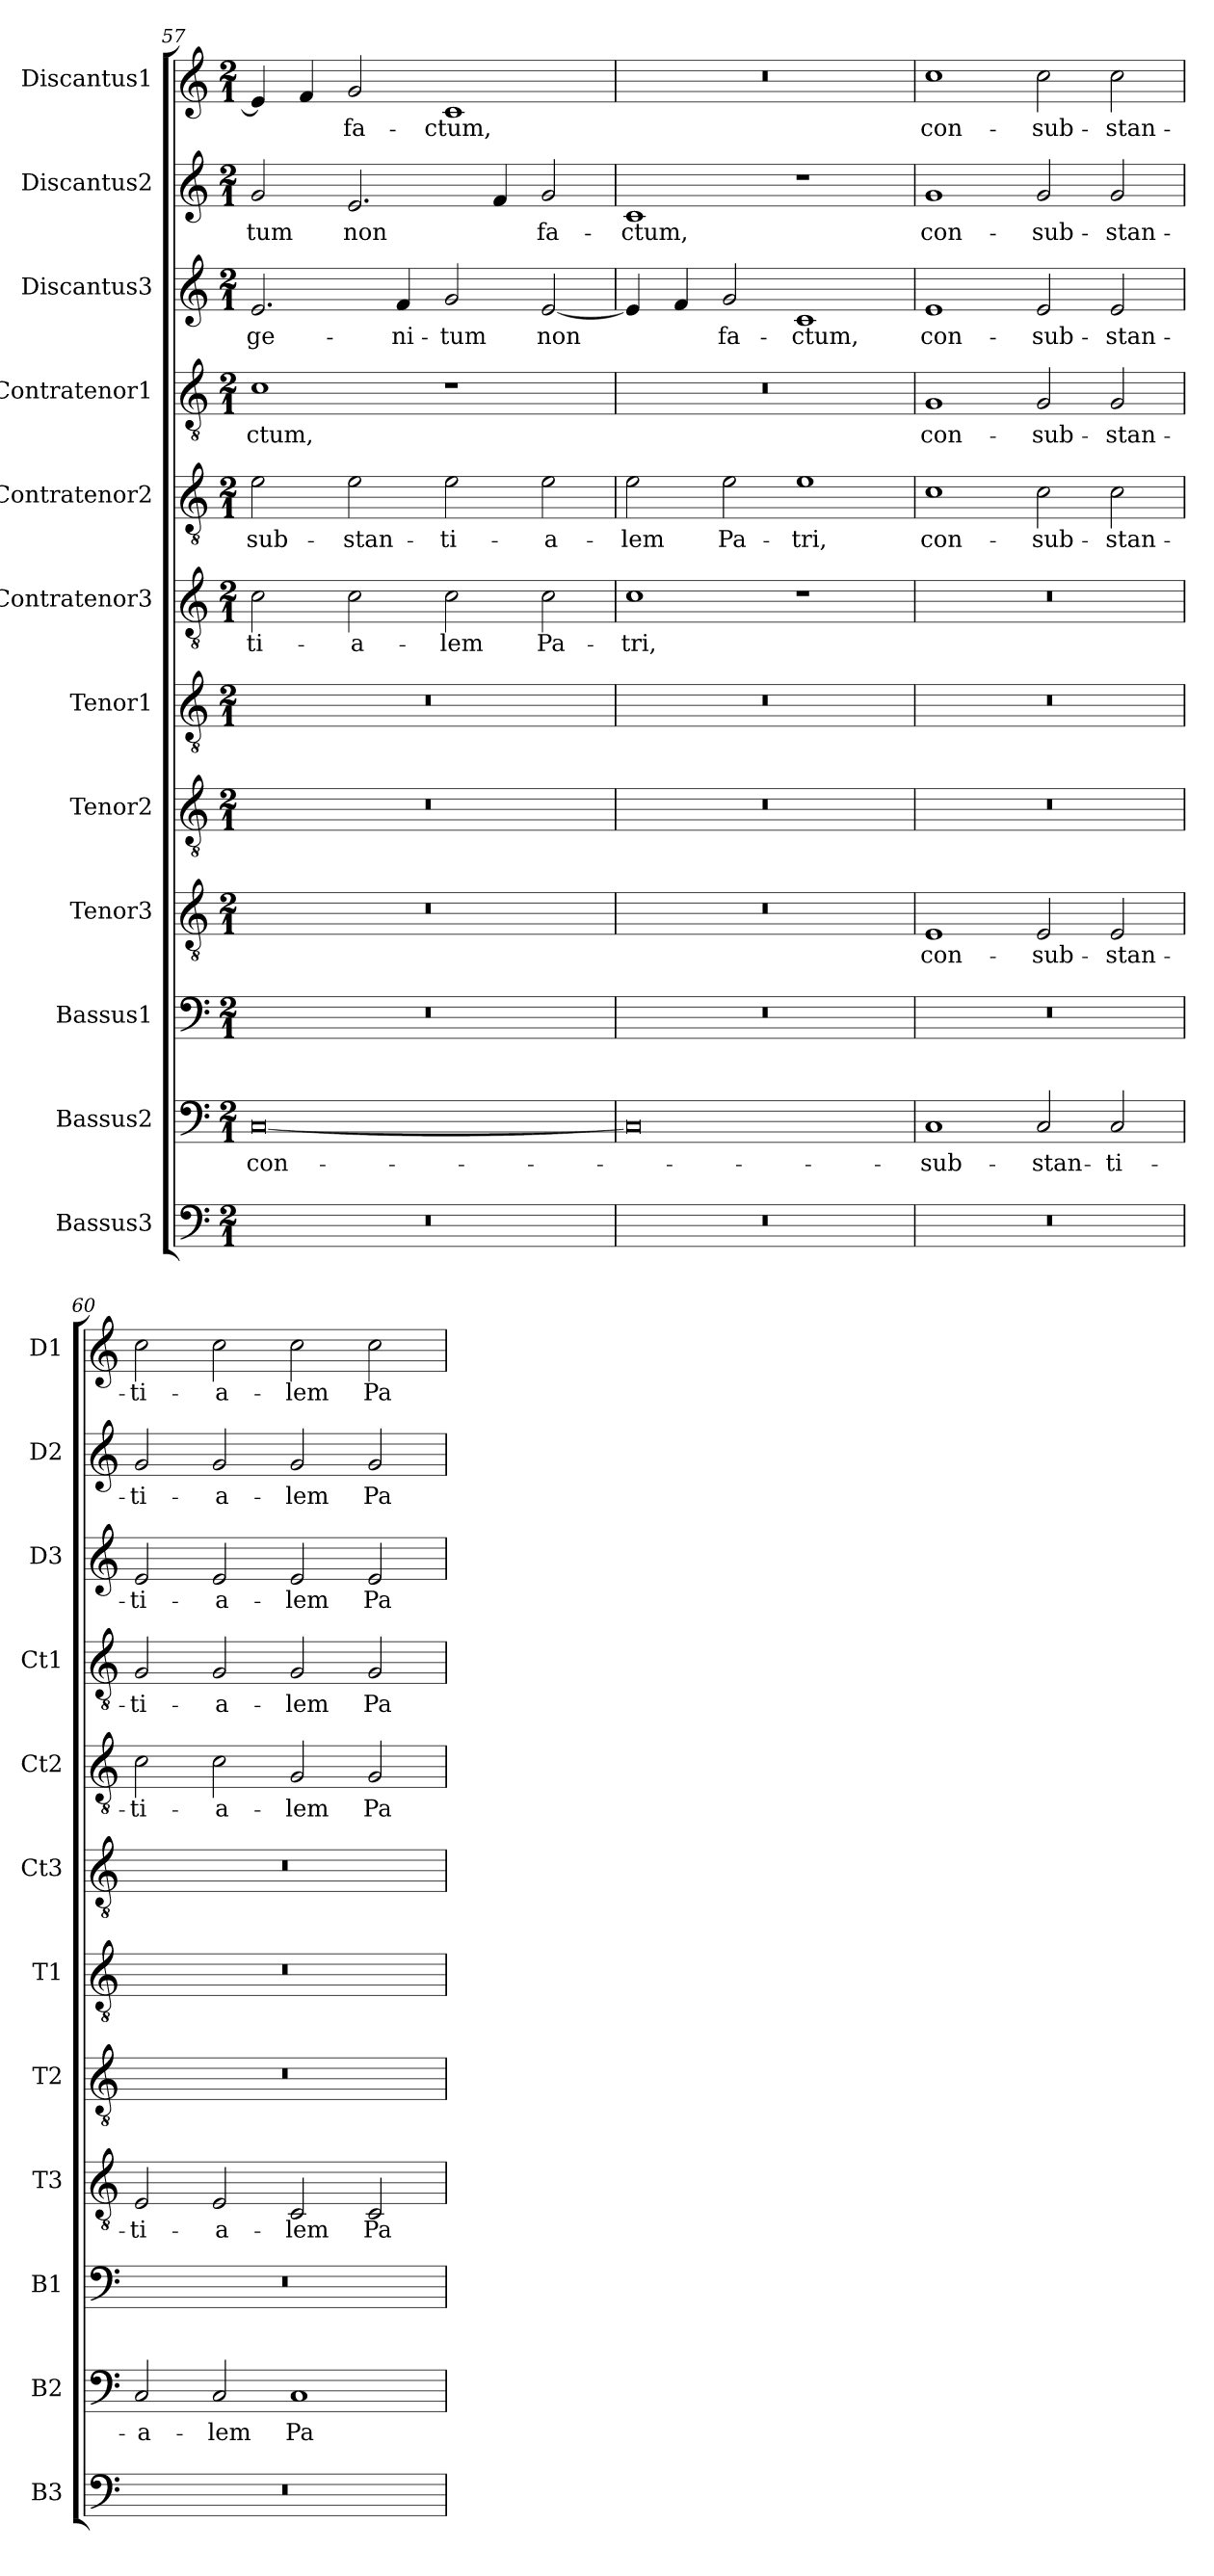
**kern	**kern	**text	**kern	**kern	**text	**kern	**kern	**kern	**text	**kern	**text	**kern	**text	**kern	**text	**kern	**text	**kern	**text
*part12	*part11	*part11	*part10	*part9	*part9	*part8	*part7	*part6	*part6	*part5	*part5	*part4	*part4	*part3	*part3	*part2	*part2	*part1	*part1
*staff12	*staff11	*staff11	*staff10	*staff9	*staff9	*staff8	*staff7	*staff6	*staff6	*staff5	*staff5	*staff4	*staff4	*staff3	*staff3	*staff2	*staff2	*staff1	*staff1
*I"Bassus3	*I"Bassus2	*	*I"Bassus1	*I"Tenor3	*	*I"Tenor2	*I"Tenor1	*I"Contratenor3	*	*I"Contratenor2	*	*I"Contratenor1	*	*I"Discantus3	*	*I"Discantus2	*	*I"Discantus1	*
*I'B3	*I'B2	*	*I'B1	*I'T3	*	*I'T2	*I'T1	*I'Ct3	*	*I'Ct2	*	*I'Ct1	*	*I'D3	*	*I'D2	*	*I'D1	*
*clefF4	*clefF4	*	*clefF4	*clefGv2	*	*clefGv2	*clefGv2	*clefGv2	*	*clefGv2	*	*clefGv2	*	*clefG2	*	*clefG2	*	*clefG2	*
*k[]	*k[]	*	*k[]	*k[]	*	*k[]	*k[]	*k[]	*	*k[]	*	*k[]	*	*k[]	*	*k[]	*	*k[]	*
*M2/1	*M2/1	*	*M2/1	*M2/1	*	*M2/1	*M2/1	*M2/1	*	*M2/1	*	*M2/1	*	*M2/1	*	*M2/1	*	*M2/1	*
=57	=57	=57	=57	=57	=57	=57	=57	=57	=57	=57	=57	=57	=57	=57	=57	=57	=57	=57	=57
0r	[0C/	con-	0r	0r	.	0r	0r	2c\	-ti-	2e\	-sub-	1c\	-ctum,	2.e/	ge-	2g/	-tum	4e/]	.
.	.	.	.	.	.	.	.	.	.	.	.	.	.	.	.	.	.	4f/	.
.	.	.	.	.	.	.	.	2c\	-a-	2e\	-stan-	.	.	.	.	2.e/	non	2g/	fa-
.	.	.	.	.	.	.	.	.	.	.	.	.	.	4f/	-ni-	.	.	.	.
.	.	.	.	.	.	.	.	2c\	-lem	2e\	-ti-	1r	.	2g/	-tum	.	.	1c/	-ctum,
.	.	.	.	.	.	.	.	.	.	.	.	.	.	.	.	4f/	.	.	.
.	.	.	.	.	.	.	.	2c\	Pa-	2e\	-a-	.	.	[2e/	non	2g/	fa-	.	.
=58	=58	=58	=58	=58	=58	=58	=58	=58	=58	=58	=58	=58	=58	=58	=58	=58	=58	=58	=58
0r	0C/]	.	0r	0r	.	0r	0r	1c\	-tri,	2e\	-lem	0r	.	4e/]	.	1c/	-ctum,	0r	.
.	.	.	.	.	.	.	.	.	.	.	.	.	.	4f/	.	.	.	.	.
.	.	.	.	.	.	.	.	.	.	2e\	Pa-	.	.	2g/	fa-	.	.	.	.
.	.	.	.	.	.	.	.	1r	.	1e\	-tri,	.	.	1c/	-ctum,	1r	.	.	.
=59	=59	=59	=59	=59	=59	=59	=59	=59	=59	=59	=59	=59	=59	=59	=59	=59	=59	=59	=59
0r	1C/	-sub-	0r	1E/	con-	0r	0r	0r	.	1c\	con-	1G/	con-	1e/	con-	1g/	con-	1cc\	con-
.	2C/	-stan-	.	2E/	-sub-	.	.	.	.	2c\	-sub-	2G/	-sub-	2e/	-sub-	2g/	-sub-	2cc\	-sub-
.	2C/	-ti-	.	2E/	-stan-	.	.	.	.	2c\	-stan-	2G/	-stan-	2e/	-stan-	2g/	-stan-	2cc\	-stan-
=60	=60	=60	=60	=60	=60	=60	=60	=60	=60	=60	=60	=60	=60	=60	=60	=60	=60	=60	=60
0r	2C/	-a-	0r	2E/	-ti-	0r	0r	0r	.	2c\	-ti-	2G/	-ti-	2e/	-ti-	2g/	-ti-	2cc\	-ti-
.	2C/	-lem	.	2E/	-a-	.	.	.	.	2c\	-a-	2G/	-a-	2e/	-a-	2g/	-a-	2cc\	-a-
.	1C/	Pa-	.	2C/	-lem	.	.	.	.	2G/	-lem	2G/	-lem	2e/	-lem	2g/	-lem	2cc\	-lem
.	.	.	.	2C/	Pa-	.	.	.	.	2G/	Pa-	2G/	Pa-	2e/	Pa-	2g/	Pa-	2cc\	Pa-
=	=	=	=	=	=	=	=	=	=	=	=	=	=	=	=	=	=	=	=
*-	*-	*-	*-	*-	*-	*-	*-	*-	*-	*-	*-	*-	*-	*-	*-	*-	*-	*-	*-
